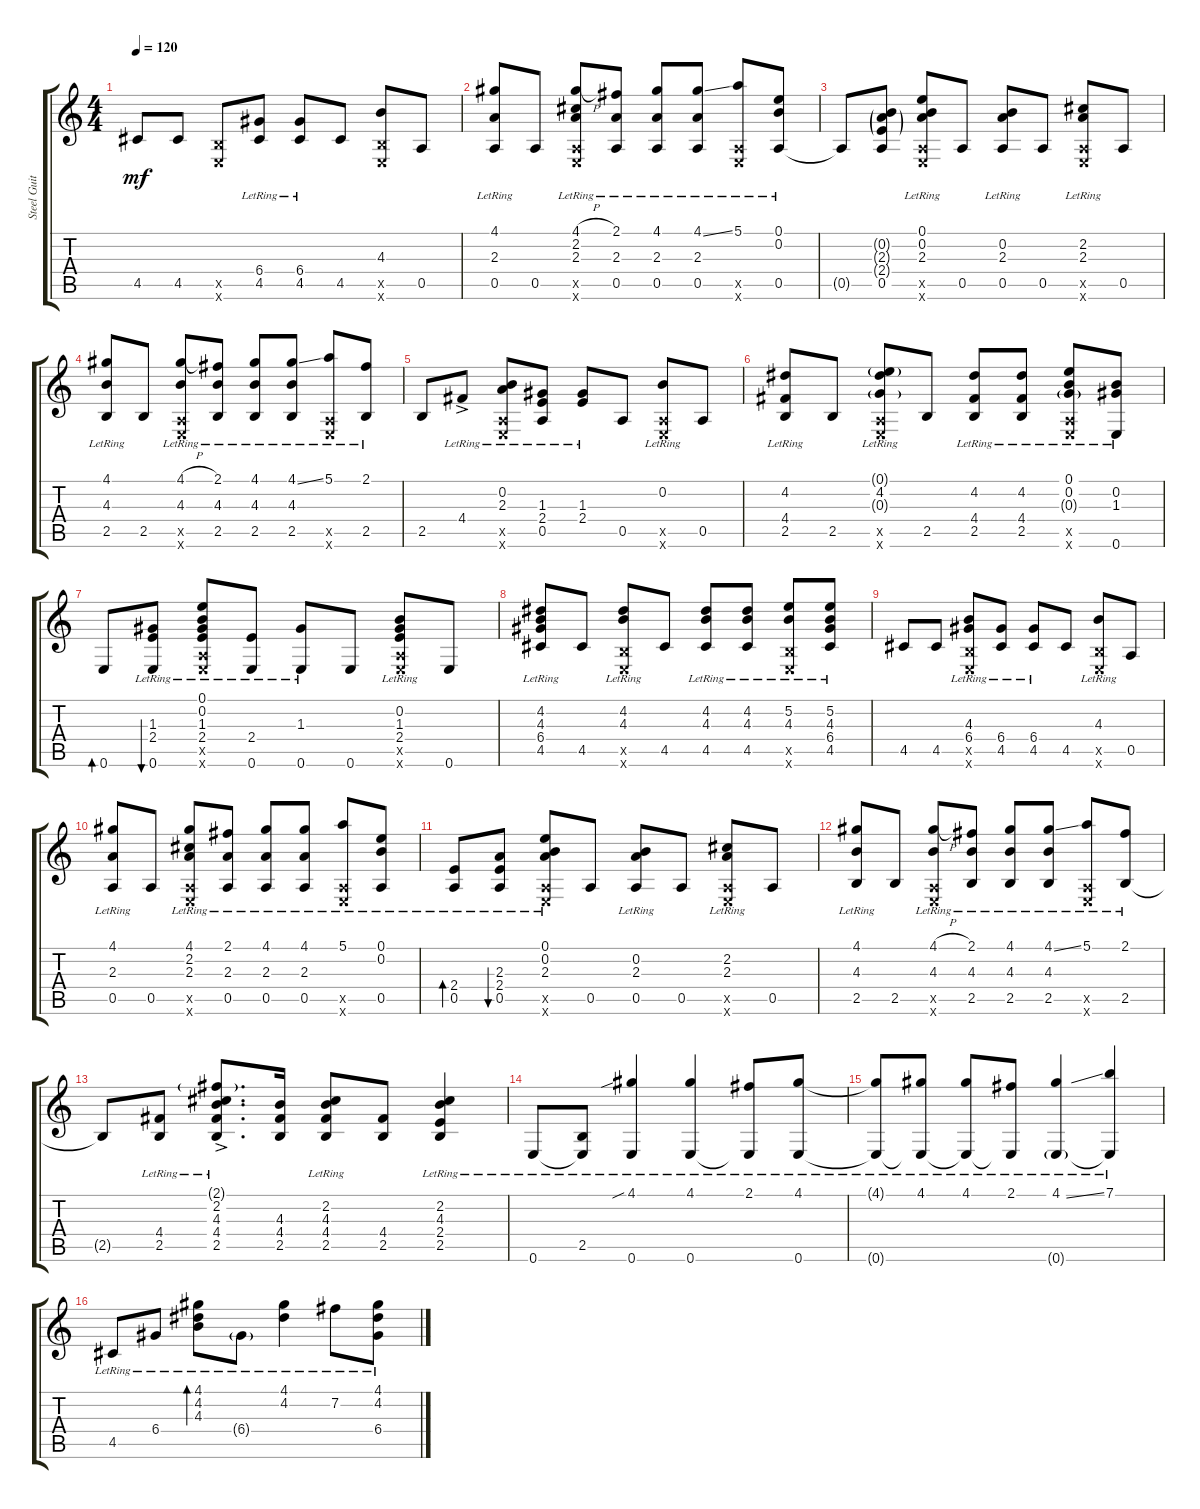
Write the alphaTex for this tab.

\track ("Steel Guitar" "Steel Guit") {instrument acousticguitarsteel}
\staff {score tabs}
\tuning (E4 B3 G3 D3 A2 E2) {hide}
\ts (4 4)
\tempo 120
\clef g2
\ks c
4.5.8{dy mf} 4.5.8 (2.5{x} 0.6{x}).8 (6.4{lr} 4.5).8 (6.4{lr} 4.5).8 4.5.8 (4.3 2.5{x} 0.6{x}).8 0.5.8 |
(4.1{lr} 2.3{lr} 0.5).8 0.5.8 (4.1{h lr} 2.2{lr} 2.3{lr} 0.5{x} 0.6{x}).8 (2.1{lr} 2.3{lr} 0.5).8 (4.1{lr} 2.3{lr} 0.5).8 (4.1{ss lr} 2.3{lr} 0.5).8 (5.1{lr} 0.5{x} 0.6{x}).8 (0.1{lr} 0.2{lr} 0.5).8 |
0.5{t}.8 (0.2{g} 2.3{g} 2.4{g} 0.5).8 (0.1{lr} 0.2{lr} 2.3{lr} 0.5{x} 0.6{x}).8 0.5.8 (0.2{lr} 2.3{lr} 0.5).8 0.5.8 (2.2{lr} 2.3{lr} 0.5{x} 0.6{x}).8 0.5.8 |
(4.1{lr} 4.3{lr} 2.5).8 2.5.8 (4.1{h lr} 4.3{lr} 0.5{x} 0.6{x}).8 (2.1{lr} 4.3{lr} 2.5).8 (4.1{lr} 4.3{lr} 2.5).8 (4.1{ss lr} 4.3{lr} 2.5).8 (5.1{lr} 0.5{x} 0.6{x}).8 (2.1{lr} 2.5).8 |
2.5.8 4.4{ac lr}.8 (0.2{lr} 2.3{lr} 0.5{x} 0.6{x}).8 (1.3{lr} 2.4{lr} 0.5).8 (1.3{lr} 2.4{lr}).8 0.5.8 (0.2{lr} 0.5{x} 0.6{x}).8 0.5.8 |
(4.2{lr} 4.4{lr} 2.5).8 2.5.8 (0.1{g lr} 4.2{lr} 0.3{g lr} 0.5{x} 0.6{x}).8 2.5.8 (4.2{lr} 4.4{lr} 2.5).8 (4.2{lr} 4.4{lr} 2.5).8 (0.1{lr} 0.2{lr} 0.3{g lr} 0.5{x} 0.6{x}).8 (0.2{lr} 1.3{lr} 0.6).8 |
0.6.8{bd 30} (1.3{lr} 2.4{lr} 0.6).8{bu 30} (0.1 0.2{lr} 1.3{lr} 2.4{lr} 0.5{x} 0.6{x}).8 (2.4{lr} 0.6).8 (1.3{lr} 0.6).8 0.6.8 (0.2{lr} 1.3 2.4 0.5{x} 0.6{x}).8 0.6.8 |
(4.2{lr} 4.3{lr} 6.4{lr} 4.5).8 4.5.8 (4.2{lr} 4.3{lr} 2.5{x} 0.6{x}).8 4.5.8 (4.2{lr} 4.3 4.5).8 (4.2{lr} 4.3 4.5).8 (5.2{lr} 4.3{lr} 2.5{x} 0.6{x}).8 (5.2{lr} 4.3{lr} 6.4{lr} 4.5).8 |
4.5.8 4.5.8 (4.3{lr} 6.4{lr} 2.5{x} 0.6{x}).8 (6.4{lr} 4.5).8 (6.4{lr} 4.5).8 4.5.8 (4.3{lr} 2.5{x} 0.6{x}).8 0.5.8 |
(4.1 2.3{lr} 0.5).8 0.5.8 (4.1{lr} 2.2{lr} 2.3{lr} 0.5{x} 0.6{x}).8 (2.1{lr} 2.3{lr} 0.5).8 (4.1{lr} 2.3{lr} 0.5).8 (4.1{lr} 2.3{lr} 0.5).8 (5.1{lr} 0.5{x} 0.6{x}).8 (0.1{lr} 0.2{lr} 0.5).8 |
(2.4{lr} 0.5).8{bd 30} (2.3{lr} 2.4{lr} 0.5).8{bu 30} (0.1{lr} 0.2{lr} 2.3{lr} 0.5{x} 0.6{x}).8 0.5.8 (0.2{lr} 2.3{lr} 0.5).8 0.5.8 (2.2{lr} 2.3{lr} 0.5{x} 0.6{x}).8 0.5.8 |
(4.1{lr} 4.3{lr} 2.5).8 2.5.8 (4.1{h lr} 4.3{lr} 0.5{x} 0.6{x}).8 (2.1{lr} 4.3{lr} 2.5).8 (4.1{lr} 4.3{lr} 2.5).8 (4.1{ss lr} 4.3{lr} 2.5).8 (5.1{lr} 0.5{x} 0.6{x}).8 (2.1{lr} 2.5).8 |
2.5{t}.8 (4.4{lr} 2.5).8 (2.1{g lr} 2.2{lr} 4.3{lr} 4.4{lr} 2.5{ac}).8{d} (4.3 4.4 2.5).16 (2.2{lr} 4.3 4.4 2.5).8 (4.4 2.5).8 (2.2{lr} 4.3 2.4 2.5).4 |
0.6{lr}.8 (2.5{lr} 0.6{lr t}).8 (4.1{sib lr} 0.6{lr}).4 (4.1{lr} 0.6{lr}).4 (2.1{lr} 0.6{lr t}).8 (4.1{lr} 0.6).8 |
(4.1{lr t} 0.6{t}).8 (4.1{lr} 0.6{t}).8 (4.1{lr} 0.6{t}).8 (2.1{lr} 0.6{t}).8 (4.1{ss lr} 0.6{g lr}).4 (7.1{lr} 0.6{t}).4 |
4.5{lr}.8 6.4{lr}.8 (4.1{lr} 4.2{lr} 4.3{lr}).8{bd 120} 6.4{g lr}.8 (4.1{lr} 4.2).4 7.2{lr}.8 (4.1{lr} 4.2{lr} 6.4{lr}).8
